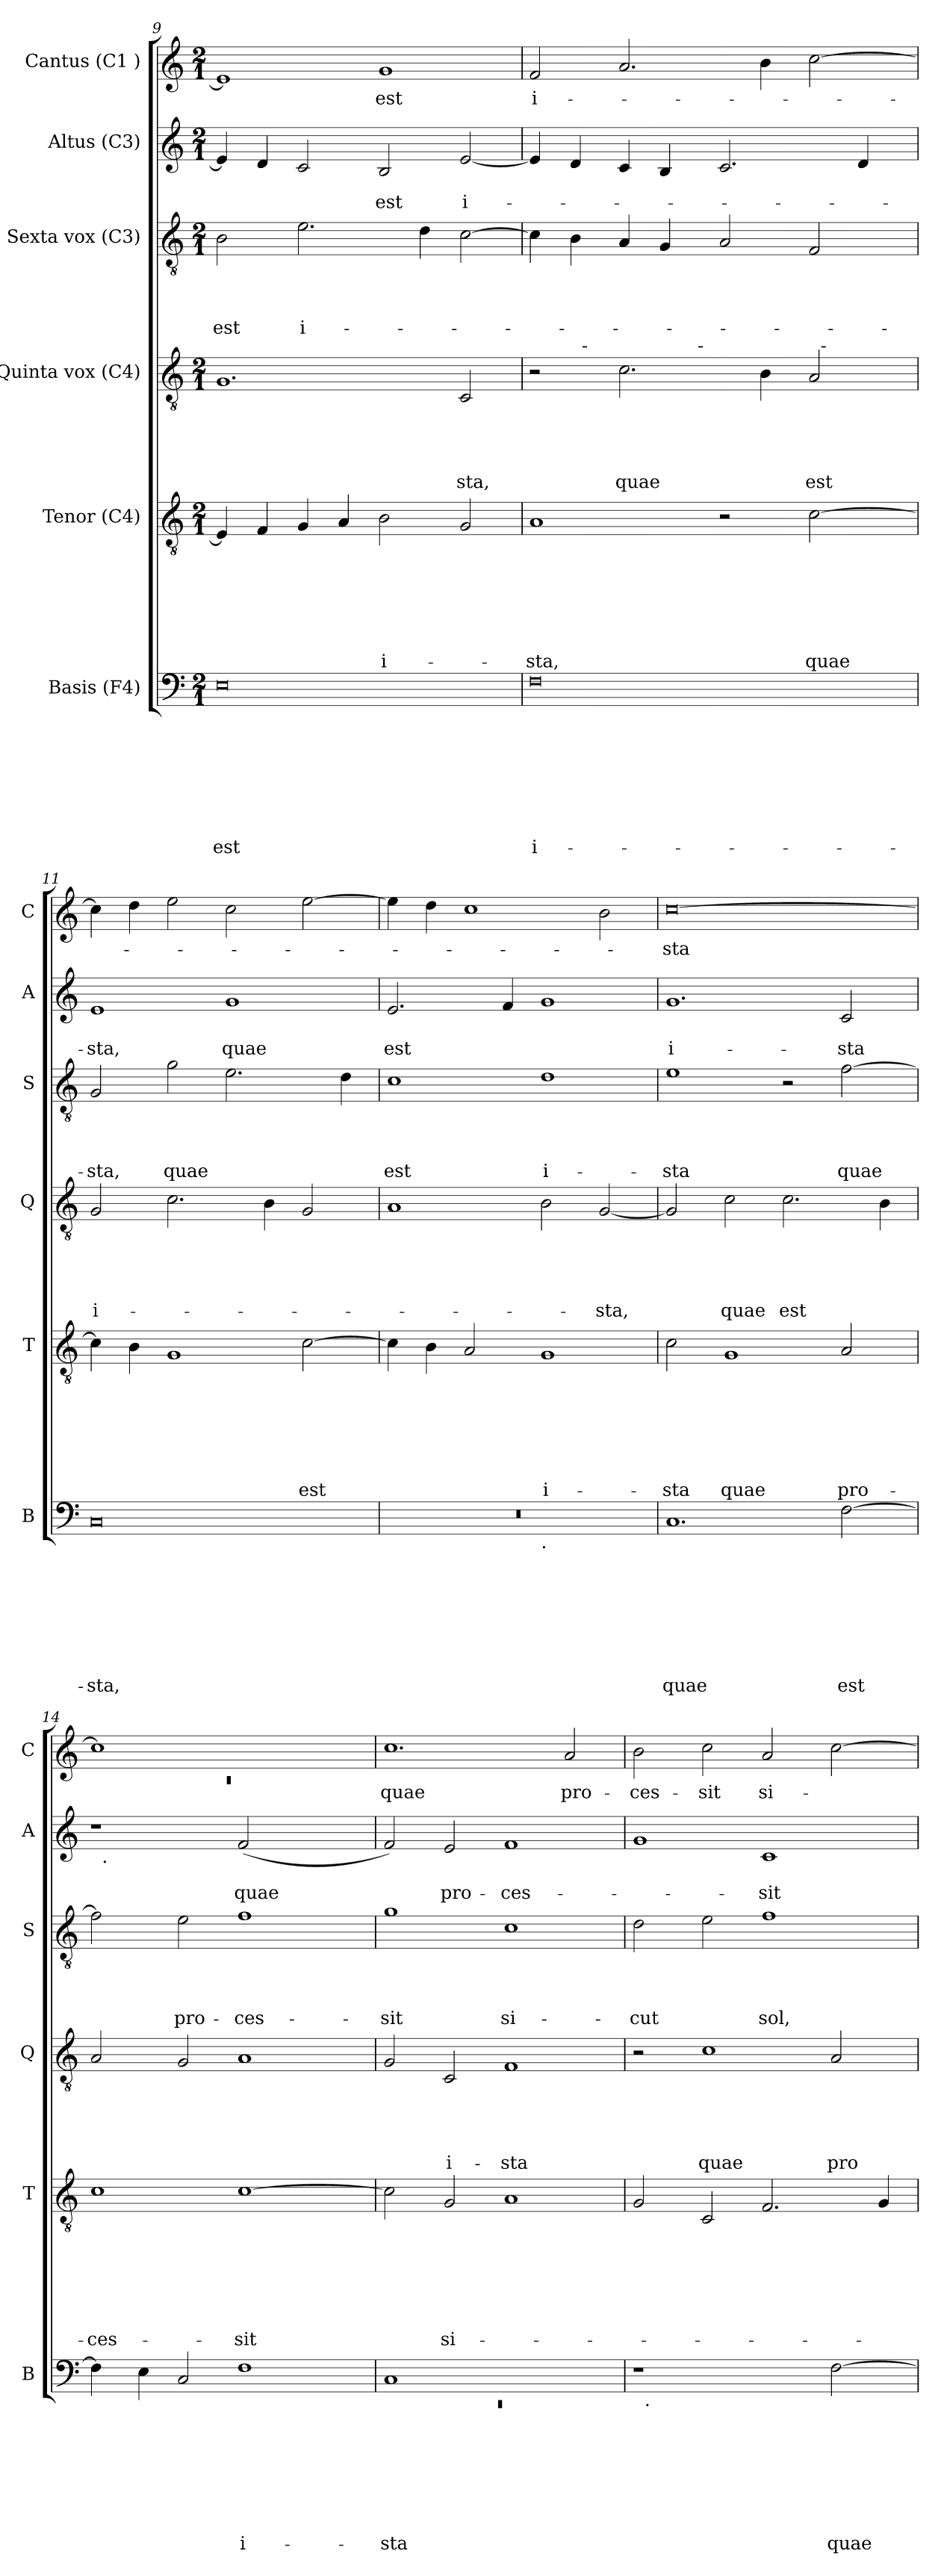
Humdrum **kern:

**kern	**text	**text	**text	**text	**text	**text	**text	**text	**kern	**text	**text	**text	**text	**text	**text	**text	**kern	**text	**text	**text	**text	**text	**kern	**text	**text	**text	**text	**kern	**text	**text	**kern	**text
*part6	*part6	*part6	*part6	*part6	*part6	*part6	*part6	*part6	*part5	*part5	*part5	*part5	*part5	*part5	*part5	*part5	*part4	*part4	*part4	*part4	*part4	*part4	*part3	*part3	*part3	*part3	*part3	*part2	*part2	*part2	*part1	*part1
*staff6	*staff6	*staff6	*staff6	*staff6	*staff6	*staff6	*staff6	*staff6	*staff5	*staff5	*staff5	*staff5	*staff5	*staff5	*staff5	*staff5	*staff4	*staff4	*staff4	*staff4	*staff4	*staff4	*staff3	*staff3	*staff3	*staff3	*staff3	*staff2	*staff2	*staff2	*staff1	*staff1
*I"Basis (F4)	*	*	*	*	*	*	*	*	*I"Tenor (C4)	*	*	*	*	*	*	*	*I"Quinta vox (C4)	*	*	*	*	*	*I"Sexta vox (C3)	*	*	*	*	*I"Altus (C3)	*	*	*I"Cantus (C1 )	*
*I'B	*	*	*	*	*	*	*	*	*I'T	*	*	*	*	*	*	*	*I'Q	*	*	*	*	*	*I'S	*	*	*	*	*I'A	*	*	*I'C	*
*clefF4	*	*	*	*	*	*	*	*	*clefGv2	*	*	*	*	*	*	*	*clefGv2	*	*	*	*	*	*clefGv2	*	*	*	*	*clefG2	*	*	*clefG2	*
*k[]	*	*	*	*	*	*	*	*	*k[]	*	*	*	*	*	*	*	*k[]	*	*	*	*	*	*k[]	*	*	*	*	*k[]	*	*	*k[]	*
*C:	*	*	*	*	*	*	*	*	*C:	*	*	*	*	*	*	*	*C:	*	*	*	*	*	*C:	*	*	*	*	*C:	*	*	*C:	*
*M2/1	*	*	*	*	*	*	*	*	*M2/1	*	*	*	*	*	*	*	*M2/1	*	*	*	*	*	*M2/1	*	*	*	*	*M2/1	*	*	*M2/1	*
=9	=9	=9	=9	=9	=9	=9	=9	=9	=9	=9	=9	=9	=9	=9	=9	=9	=9	=9	=9	=9	=9	=9	=9	=9	=9	=9	=9	=9	=9	=9	=9	=9
!	!	!	!	!	!	!	!	!LO:LY:b:rj	!	!	!	!	!	!	!	!	!	!	!	!	!	!	!	!	!	!	!LO:LY:b	!	!	!	!	!
0E	.	.	.	.	.	.	.	est	4E/]	.	.	.	.	.	.	.	1.G	.	.	.	.	.	2B\	.	.	.	est	4e/]	.	.	1e]	.
.	.	.	.	.	.	.	.	.	4F/	.	.	.	.	.	.	.	.	.	.	.	.	.	.	.	.	.	.	4d/	.	.	.	.
!	!	!	!	!	!	!	!	!	!	!	!	!	!	!	!	!	!	!	!	!	!	!	!	!	!	!	!LO:LY:b:rj	!	!	!	!	!
.	.	.	.	.	.	.	.	.	4G/	.	.	.	.	.	.	.	.	.	.	.	.	.	2.e\	.	.	.	i-	2c/	.	.	.	.
.	.	.	.	.	.	.	.	.	4A/	.	.	.	.	.	.	.	.	.	.	.	.	.	.	.	.	.	.	.	.	.	.	.
!	!	!	!	!	!	!	!	!	!	!	!	!	!	!	!	!LO:LY:b:rj	!	!	!	!	!	!	!	!	!	!	!	!	!	!LO:LY:b	!	!LO:LY:b
.	.	.	.	.	.	.	.	.	2B\	.	.	.	.	.	.	i-	.	.	.	.	.	.	.	.	.	.	.	2B/	.	est	1g	est
.	.	.	.	.	.	.	.	.	.	.	.	.	.	.	.	.	.	.	.	.	.	.	4d\	.	.	.	.	.	.	.	.	.
!	!	!	!	!	!	!	!	!	!	!	!	!	!	!	!	!	!	!	!	!	!	!LO:LY:b	!	!	!	!	!	!	!	!LO:LY:b:rj	!	!
.	.	.	.	.	.	.	.	.	2G/	.	.	.	.	.	.	.	2C/	.	.	.	.	-sta,	[<2c\	.	.	.	.	[<2e/	.	i-	.	.
!!LO:LB:g=z
=10	=10	=10	=10	=10	=10	=10	=10	=10	=10	=10	=10	=10	=10	=10	=10	=10	=10	=10	=10	=10	=10	=10	=10	=10	=10	=10	=10	=10	=10	=10	=10	=10
!	!	!	!	!	!	!	!	!LO:LY:b:rj	!	!	!	!	!	!	!	!LO:LY:b	!	!	!	!	!	!	!	!	!	!	!	!	!	!	!	!LO:LY:b:rj
*	*	*	*	*	*	*	*	*	*	*	*	*	*	*	*	*	*^	*	*	*	*	*	*	*	*	*	*	*	*	*	*	*
*	*	*	*	*	*	*	*	*	*	*	*	*	*	*	*	*	*	*^	*	*	*	*	*	*	*	*	*	*	*	*	*	*	*
*	*	*	*	*	*	*	*	*	*	*	*	*	*	*	*	*	*	*	*^	*	*	*	*	*	*	*	*	*	*	*	*	*	*	*
0F	.	.	.	.	.	.	.	i-	1A	.	.	.	.	.	.	-sta,	2r	4ryy	2ryy	1ryy	.	.	.	.	.	4c\]	.	.	.	.	4e/]	.	.	2f/	i-
.	.	.	.	.	.	.	.	.	.	.	.	.	.	.	.	.	.	32ryy	.	.	.	.	.	.	.	4B\	.	.	.	.	4d/	.	.	.	.
!	!	!	!	!	!	!	!	!	!	!	!	!	!	!	!	!	!	!LO:TX:a:t=-	!	!	!	!	!	!	!	!	!	!	!	!	!	!	!	!	!
.	.	.	.	.	.	.	.	.	.	.	.	.	.	.	.	.	.	1ryy	.	.	.	.	.	.	.	.	.	.	.	.	.	.	.	.	.
!	!	!	!	!	!	!	!	!	!	!	!	!	!	!	!	!	!	!	!	!	!	!	!	!	!LO:LY:b	!	!	!	!	!	!	!	!	!	!
.	.	.	.	.	.	.	.	.	.	.	.	.	.	.	.	.	2.c\	.	4ryy	.	.	.	.	.	quae	4A/	.	.	.	.	4c/	.	.	2.a/	.
.	.	.	.	.	.	.	.	.	.	.	.	.	.	.	.	.	.	.	8ryy	.	.	.	.	.	.	4G/	.	.	.	.	4B/	.	.	.	.
.	.	.	.	.	.	.	.	.	.	.	.	.	.	.	.	.	.	.	32ryy	.	.	.	.	.	.	.	.	.	.	.	.	.	.	.	.
!	!	!	!	!	!	!	!	!	!	!	!	!	!	!	!	!	!	!	!LO:TX:a:t=-	!	!	!	!	!	!	!	!	!	!	!	!	!	!	!	!
.	.	.	.	.	.	.	.	.	.	.	.	.	.	.	.	.	.	.	1ryy	.	.	.	.	.	.	.	.	.	.	.	.	.	.	.	.
.	.	.	.	.	.	.	.	.	2r	.	.	.	.	.	.	.	.	.	.	2ryy	.	.	.	.	.	2A/	.	.	.	.	2.c/	.	.	.	.
.	.	.	.	.	.	.	.	.	.	.	.	.	.	.	.	.	4B\	.	.	.	.	.	.	.	.	.	.	.	.	.	.	.	.	4b\	.
.	.	.	.	.	.	.	.	.	.	.	.	.	.	.	.	.	.	2ryy	.	.	.	.	.	.	.	.	.	.	.	.	.	.	.	.	.
!	!	!	!	!	!	!	!	!	!	!	!	!	!	!	!	!LO:LY:b	!	!	!	!	!	!	!	!	!LO:LY:b	!	!	!	!	!	!	!	!	!	!
.	.	.	.	.	.	.	.	.	[>2c\	.	.	.	.	.	.	quae	2A/	.	.	32ryy	.	.	.	.	est	2F/	.	.	.	.	.	.	.	[>2cc\	.
!	!	!	!	!	!	!	!	!	!	!	!	!	!	!	!	!	!	!	!	!LO:TX:a:t=-	!	!	!	!	!	!	!	!	!	!	!	!	!	!	!
.	.	.	.	.	.	.	.	.	.	.	.	.	.	.	.	.	.	.	.	4...ryy	.	.	.	.	.	.	.	.	.	.	.	.	.	.	.
.	.	.	.	.	.	.	.	.	.	.	.	.	.	.	.	.	.	.	.	.	.	.	.	.	.	.	.	.	.	.	4d/	.	.	.	.
.	.	.	.	.	.	.	.	.	.	.	.	.	.	.	.	.	.	8..ryy	.	.	.	.	.	.	.	.	.	.	.	.	.	.	.	.	.
.	.	.	.	.	.	.	.	.	.	.	.	.	.	.	.	.	.	.	16.ryy	.	.	.	.	.	.	.	.	.	.	.	.	.	.	.	.
=11	=11	=11	=11	=11	=11	=11	=11	=11	=11	=11	=11	=11	=11	=11	=11	=11	=11	=11	=11	=11	=11	=11	=11	=11	=11	=11	=11	=11	=11	=11	=11	=11	=11	=11	=11
!	!	!	!	!	!	!	!	!LO:LY:b	!	!	!	!	!	!	!	!	!	!	!	!	!	!	!	!	!LO:LY:b:rj	!	!	!	!	!LO:LY:b	!	!	!LO:LY:b	!	!
*	*	*	*	*	*	*	*	*	*	*	*	*	*	*	*	*	*v	*v	*v	*v	*	*	*	*	*	*	*	*	*	*	*	*	*	*	*
0C	.	.	.	.	.	.	.	-sta,	4c\]	.	.	.	.	.	.	.	2G/	.	.	.	.	i-	2G/	.	.	.	-sta,	1e	.	-sta,	4cc\]	.
.	.	.	.	.	.	.	.	.	4B\	.	.	.	.	.	.	.	.	.	.	.	.	.	.	.	.	.	.	.	.	.	4dd\	.
!	!	!	!	!	!	!	!	!	!	!	!	!	!	!	!	!	!	!	!	!	!	!	!	!	!	!	!LO:LY:b	!	!	!	!	!
.	.	.	.	.	.	.	.	.	1G	.	.	.	.	.	.	.	2.c\	.	.	.	.	.	2g\	.	.	.	quae	.	.	.	2ee\	.
!	!	!	!	!	!	!	!	!	!	!	!	!	!	!	!	!	!	!	!	!	!	!	!	!	!	!	!	!	!	!LO:LY:b	!	!
.	.	.	.	.	.	.	.	.	.	.	.	.	.	.	.	.	.	.	.	.	.	.	2.e\	.	.	.	.	1g	.	quae	2cc\	.
.	.	.	.	.	.	.	.	.	.	.	.	.	.	.	.	.	4B\	.	.	.	.	.	.	.	.	.	.	.	.	.	.	.
!	!	!	!	!	!	!	!	!	!	!	!	!	!	!	!	!LO:LY:b	!	!	!	!	!	!	!	!	!	!	!	!	!	!	!	!
.	.	.	.	.	.	.	.	.	[>2c\	.	.	.	.	.	.	est	2G/	.	.	.	.	.	.	.	.	.	.	.	.	.	[>2ee\	.
.	.	.	.	.	.	.	.	.	.	.	.	.	.	.	.	.	.	.	.	.	.	.	4d\	.	.	.	.	.	.	.	.	.
=12	=12	=12	=12	=12	=12	=12	=12	=12	=12	=12	=12	=12	=12	=12	=12	=12	=12	=12	=12	=12	=12	=12	=12	=12	=12	=12	=12	=12	=12	=12	=12	=12
!	!	!	!	!	!	!	!	!	!	!	!	!	!	!	!	!	!	!	!	!	!	!	!	!	!	!	!LO:LY:b	!	!	!LO:LY:b	!	!
*^	*	*	*	*	*	*	*	*	*	*	*	*	*	*	*	*	*	*	*	*	*	*	*	*	*	*	*	*	*	*	*	*
0r	1ryy	.	.	.	.	.	.	.	.	4c\]	.	.	.	.	.	.	.	1A	.	.	.	.	.	1c	.	.	.	est	2.e/	.	est	4ee\]	.
.	.	.	.	.	.	.	.	.	.	4B\	.	.	.	.	.	.	.	.	.	.	.	.	.	.	.	.	.	.	.	.	.	4dd\	.
.	.	.	.	.	.	.	.	.	.	2A/	.	.	.	.	.	.	.	.	.	.	.	.	.	.	.	.	.	.	.	.	.	1cc	.
.	.	.	.	.	.	.	.	.	.	.	.	.	.	.	.	.	.	.	.	.	.	.	.	.	.	.	.	.	4f/	.	.	.	.
!	!LO:TX:b:t=.	!	!	!	!	!	!	!	!	!	!	!	!	!	!	!	!	!	!	!	!	!	!	!	!	!	!	!	!	!	!	!	!
!	!	!	!	!	!	!	!	!	!	!	!	!	!	!	!	!	!LO:LY:b:rj	!	!	!	!	!	!	!	!	!	!	!LO:LY:b:rj	!	!	!	!	!
.	1ryy	.	.	.	.	.	.	.	.	1G	.	.	.	.	.	.	i-	2B\	.	.	.	.	.	1d	.	.	.	i-	1g	.	.	.	.
!	!	!	!	!	!	!	!	!	!	!	!	!	!	!	!	!	!	!	!	!	!	!	!LO:LY:b	!	!	!	!	!	!	!	!	!	!
.	.	.	.	.	.	.	.	.	.	.	.	.	.	.	.	.	.	[<2G/	.	.	.	.	-sta,	.	.	.	.	.	.	.	.	2b\	.
=13	=13	=13	=13	=13	=13	=13	=13	=13	=13	=13	=13	=13	=13	=13	=13	=13	=13	=13	=13	=13	=13	=13	=13	=13	=13	=13	=13	=13	=13	=13	=13	=13	=13
!	!	!	!	!	!	!	!	!	!LO:LY:b	!	!	!	!	!	!	!	!LO:LY:b	!	!	!	!	!	!	!	!	!	!	!LO:LY:b	!	!	!LO:LY:b:rj	!	!LO:LY:b
*v	*v	*	*	*	*	*	*	*	*	*	*	*	*	*	*	*	*	*	*	*	*	*	*	*	*	*	*	*	*	*	*	*	*
1.C	.	.	.	.	.	.	.	quae	2c\	.	.	.	.	.	.	-sta	2G/]	.	.	.	.	.	1e	.	.	.	-sta	1.g	.	i-	[>0cc	-sta
!	!	!	!	!	!	!	!	!	!	!	!	!	!	!	!	!LO:LY:b	!	!	!	!	!	!LO:LY:b	!	!	!	!	!	!	!	!	!	!
.	.	.	.	.	.	.	.	.	1G	.	.	.	.	.	.	quae	2c\	.	.	.	.	quae	.	.	.	.	.	.	.	.	.	.
!	!	!	!	!	!	!	!	!	!	!	!	!	!	!	!	!	!	!	!	!	!	!LO:LY:b	!	!	!	!	!	!	!	!	!	!
.	.	.	.	.	.	.	.	.	.	.	.	.	.	.	.	.	2.c\	.	.	.	.	est	2r	.	.	.	.	.	.	.	.	.
!	!	!	!	!	!	!	!	!LO:LY:b	!	!	!	!	!	!	!	!LO:LY:b	!	!	!	!	!	!	!	!	!	!	!LO:LY:b	!	!	!LO:LY:b	!	!
[>2F\	.	.	.	.	.	.	.	est	2A/	.	.	.	.	.	.	pro-	.	.	.	.	.	.	[>2f\	.	.	.	quae	2c/	.	-sta	.	.
.	.	.	.	.	.	.	.	.	.	.	.	.	.	.	.	.	4B\	.	.	.	.	.	.	.	.	.	.	.	.	.	.	.
=14	=14	=14	=14	=14	=14	=14	=14	=14	=14	=14	=14	=14	=14	=14	=14	=14	=14	=14	=14	=14	=14	=14	=14	=14	=14	=14	=14	=14	=14	=14	=14	=14
*	*	*	*	*	*	*	*	*	*	*	*	*	*	*	*	*	*	*	*	*	*	*	*	*	*	*	*	*	*	*	*^	*
!	!	!	!	!	!	!	!	!	!	!	!	!	!	!	!	!LO:LY:b	!	!	!	!	!	!	!	!	!	!	!	!	!	!	!	!LO:N:vis=1	!
*	*	*	*	*	*	*	*	*	*	*	*	*	*	*	*	*	*	*	*	*	*	*	*	*	*	*	*	*^	*	*	*	*	*
4F\]	.	.	.	.	.	.	.	.	1c	.	.	.	.	.	.	-ces-	2A/	.	.	.	.	.	2f\]	.	.	.	.	1r	32ryy	.	.	1cc]	0rc	.
!	!	!	!	!	!	!	!	!	!	!	!	!	!	!	!	!	!	!	!	!	!	!	!	!	!	!	!	!	!LO:TX:b:t=.	!	!	!	!	!
.	.	.	.	.	.	.	.	.	.	.	.	.	.	.	.	.	.	.	.	.	.	.	.	.	.	.	.	.	1ryy	.	.	.	.	.
4E\	.	.	.	.	.	.	.	.	.	.	.	.	.	.	.	.	.	.	.	.	.	.	.	.	.	.	.	.	.	.	.	.	.	.
!	!	!	!	!	!	!	!	!	!	!	!	!	!	!	!	!	!	!	!	!	!	!	!	!	!	!	!LO:LY:b	!	!	!	!	!	!	!
2C/	.	.	.	.	.	.	.	.	.	.	.	.	.	.	.	.	2G/	.	.	.	.	.	2e\	.	.	.	pro-	.	.	.	.	.	.	.
!	!	!	!	!	!	!	!	!LO:LY:b:rj	!	!	!	!	!	!	!	!LO:LY:b	!	!	!	!	!	!	!	!	!	!	!LO:LY:b	!	!	!	!LO:LY:b	!	!	!
1F	.	.	.	.	.	.	.	i-	[>1c	.	.	.	.	.	.	-sit	1A	.	.	.	.	.	1f	.	.	.	-ces-	(<2f/	.	.	quae	1ryy	.	.
.	.	.	.	.	.	.	.	.	.	.	.	.	.	.	.	.	.	.	.	.	.	.	.	.	.	.	.	.	2ryy	.	.	.	.	.
.	.	.	.	.	.	.	.	.	.	.	.	.	.	.	.	.	.	.	.	.	.	.	.	.	.	.	.	2ryy	.	.	.	.	.	.
.	.	.	.	.	.	.	.	.	.	.	.	.	.	.	.	.	.	.	.	.	.	.	.	.	.	.	.	.	4...ryy	.	.	.	.	.
!!LO:PB:g=z
=15	=15	=15	=15	=15	=15	=15	=15	=15	=15	=15	=15	=15	=15	=15	=15	=15	=15	=15	=15	=15	=15	=15	=15	=15	=15	=15	=15	=15	=15	=15	=15	=15	=15	=15
*^	*	*	*	*	*	*	*	*	*	*	*	*	*	*	*	*	*	*	*	*	*	*	*	*	*	*	*	*	*	*	*	*	*	*
!	!LO:N:vis=1	!	!	!	!	!	!	!	!LO:LY:b	!	!	!	!	!	!	!	!	!	!	!	!	!	!	!	!	!	!	!LO:LY:b	!	!	!	!	!	!	!LO:LY:b
*	*	*	*	*	*	*	*	*	*	*	*	*	*	*	*	*	*	*	*	*	*	*	*	*	*	*	*	*	*v	*v	*	*	*	*	*
*	*	*	*	*	*	*	*	*	*	*	*	*	*	*	*	*	*	*	*	*	*	*	*	*	*	*	*	*	*	*	*	*v	*v	*
1C	0rEE	.	.	.	.	.	.	.	-sta	2c\]	.	.	.	.	.	.	.	2G/	.	.	.	.	.	1g	.	.	.	-sit	2f/)	.	.	1.cc	quae
!	!	!	!	!	!	!	!	!	!	!	!	!	!	!	!	!	!LO:LY:b	!	!	!	!	!	!LO:LY:b	!	!	!	!	!	!	!	!LO:LY:b	!	!
.	.	.	.	.	.	.	.	.	.	2G/	.	.	.	.	.	.	si-	2C/	.	.	.	.	i-	.	.	.	.	.	2e/	.	pro-	.	.
!	!	!	!	!	!	!	!	!	!	!	!	!	!	!	!	!	!	!	!	!	!	!	!LO:LY:b	!	!	!	!	!LO:LY:b	!	!	!LO:LY:b	!	!
1ryy	.	.	.	.	.	.	.	.	.	1A	.	.	.	.	.	.	.	1F	.	.	.	.	-sta	1c	.	.	.	si-	1f	.	-ces-	.	.
!	!	!	!	!	!	!	!	!	!	!	!	!	!	!	!	!	!	!	!	!	!	!	!	!	!	!	!	!	!	!	!	!	!LO:LY:b
.	.	.	.	.	.	.	.	.	.	.	.	.	.	.	.	.	.	.	.	.	.	.	.	.	.	.	.	.	.	.	.	2a/	pro-
=16	=16	=16	=16	=16	=16	=16	=16	=16	=16	=16	=16	=16	=16	=16	=16	=16	=16	=16	=16	=16	=16	=16	=16	=16	=16	=16	=16	=16	=16	=16	=16	=16	=16
!	!	!	!	!	!	!	!	!	!	!	!	!	!	!	!	!	!	!	!	!	!	!	!	!	!	!	!	!LO:LY:b	!	!	!	!	!LO:LY:b
1r	32ryy	.	.	.	.	.	.	.	.	2G/	.	.	.	.	.	.	.	2r	.	.	.	.	.	2d\	.	.	.	-cut	1g	.	.	2b\	-ces-
!	!LO:TX:b:t=.	!	!	!	!	!	!	!	!	!	!	!	!	!	!	!	!	!	!	!	!	!	!	!	!	!	!	!	!	!	!	!	!
.	1ryy	.	.	.	.	.	.	.	.	.	.	.	.	.	.	.	.	.	.	.	.	.	.	.	.	.	.	.	.	.	.	.	.
!	!	!	!	!	!	!	!	!	!	!	!	!	!	!	!	!	!	!	!	!	!	!	!LO:LY:b	!	!	!	!	!	!	!	!	!	!LO:LY:b
.	.	.	.	.	.	.	.	.	.	2C/	.	.	.	.	.	.	.	1c	.	.	.	.	quae	2e\	.	.	.	.	.	.	.	2cc\	-sit
!	!	!	!	!	!	!	!	!	!	!	!	!	!	!	!	!	!	!	!	!	!	!	!	!	!	!	!	!LO:LY:b	!	!	!LO:LY:b	!	!LO:LY:b
2ryy	.	.	.	.	.	.	.	.	.	2.F/	.	.	.	.	.	.	.	.	.	.	.	.	.	1f	.	.	.	sol,	1c	.	-sit	2a/	si-
.	2ryy	.	.	.	.	.	.	.	.	.	.	.	.	.	.	.	.	.	.	.	.	.	.	.	.	.	.	.	.	.	.	.	.
!	!	!	!	!	!	!	!	!	!LO:LY:b	!	!	!	!	!	!	!	!	!	!	!	!	!	!LO:LY:b	!	!	!	!	!	!	!	!	!	!
[>2F\	.	.	.	.	.	.	.	.	quae	.	.	.	.	.	.	.	.	2A/	.	.	.	.	pro-	.	.	.	.	.	.	.	.	[>2cc\	.
.	4...ryy	.	.	.	.	.	.	.	.	.	.	.	.	.	.	.	.	.	.	.	.	.	.	.	.	.	.	.	.	.	.	.	.
.	.	.	.	.	.	.	.	.	.	4G/	.	.	.	.	.	.	.	.	.	.	.	.	.	.	.	.	.	.	.	.	.	.	.
*v	*v	*	*	*	*	*	*	*	*	*	*	*	*	*	*	*	*	*	*	*	*	*	*	*	*	*	*	*	*	*	*	*	*
=	=	=	=	=	=	=	=	=	=	=	=	=	=	=	=	=	=	=	=	=	=	=	=	=	=	=	=	=	=	=	=	=
*-	*-	*-	*-	*-	*-	*-	*-	*-	*-	*-	*-	*-	*-	*-	*-	*-	*-	*-	*-	*-	*-	*-	*-	*-	*-	*-	*-	*-	*-	*-	*-	*-
